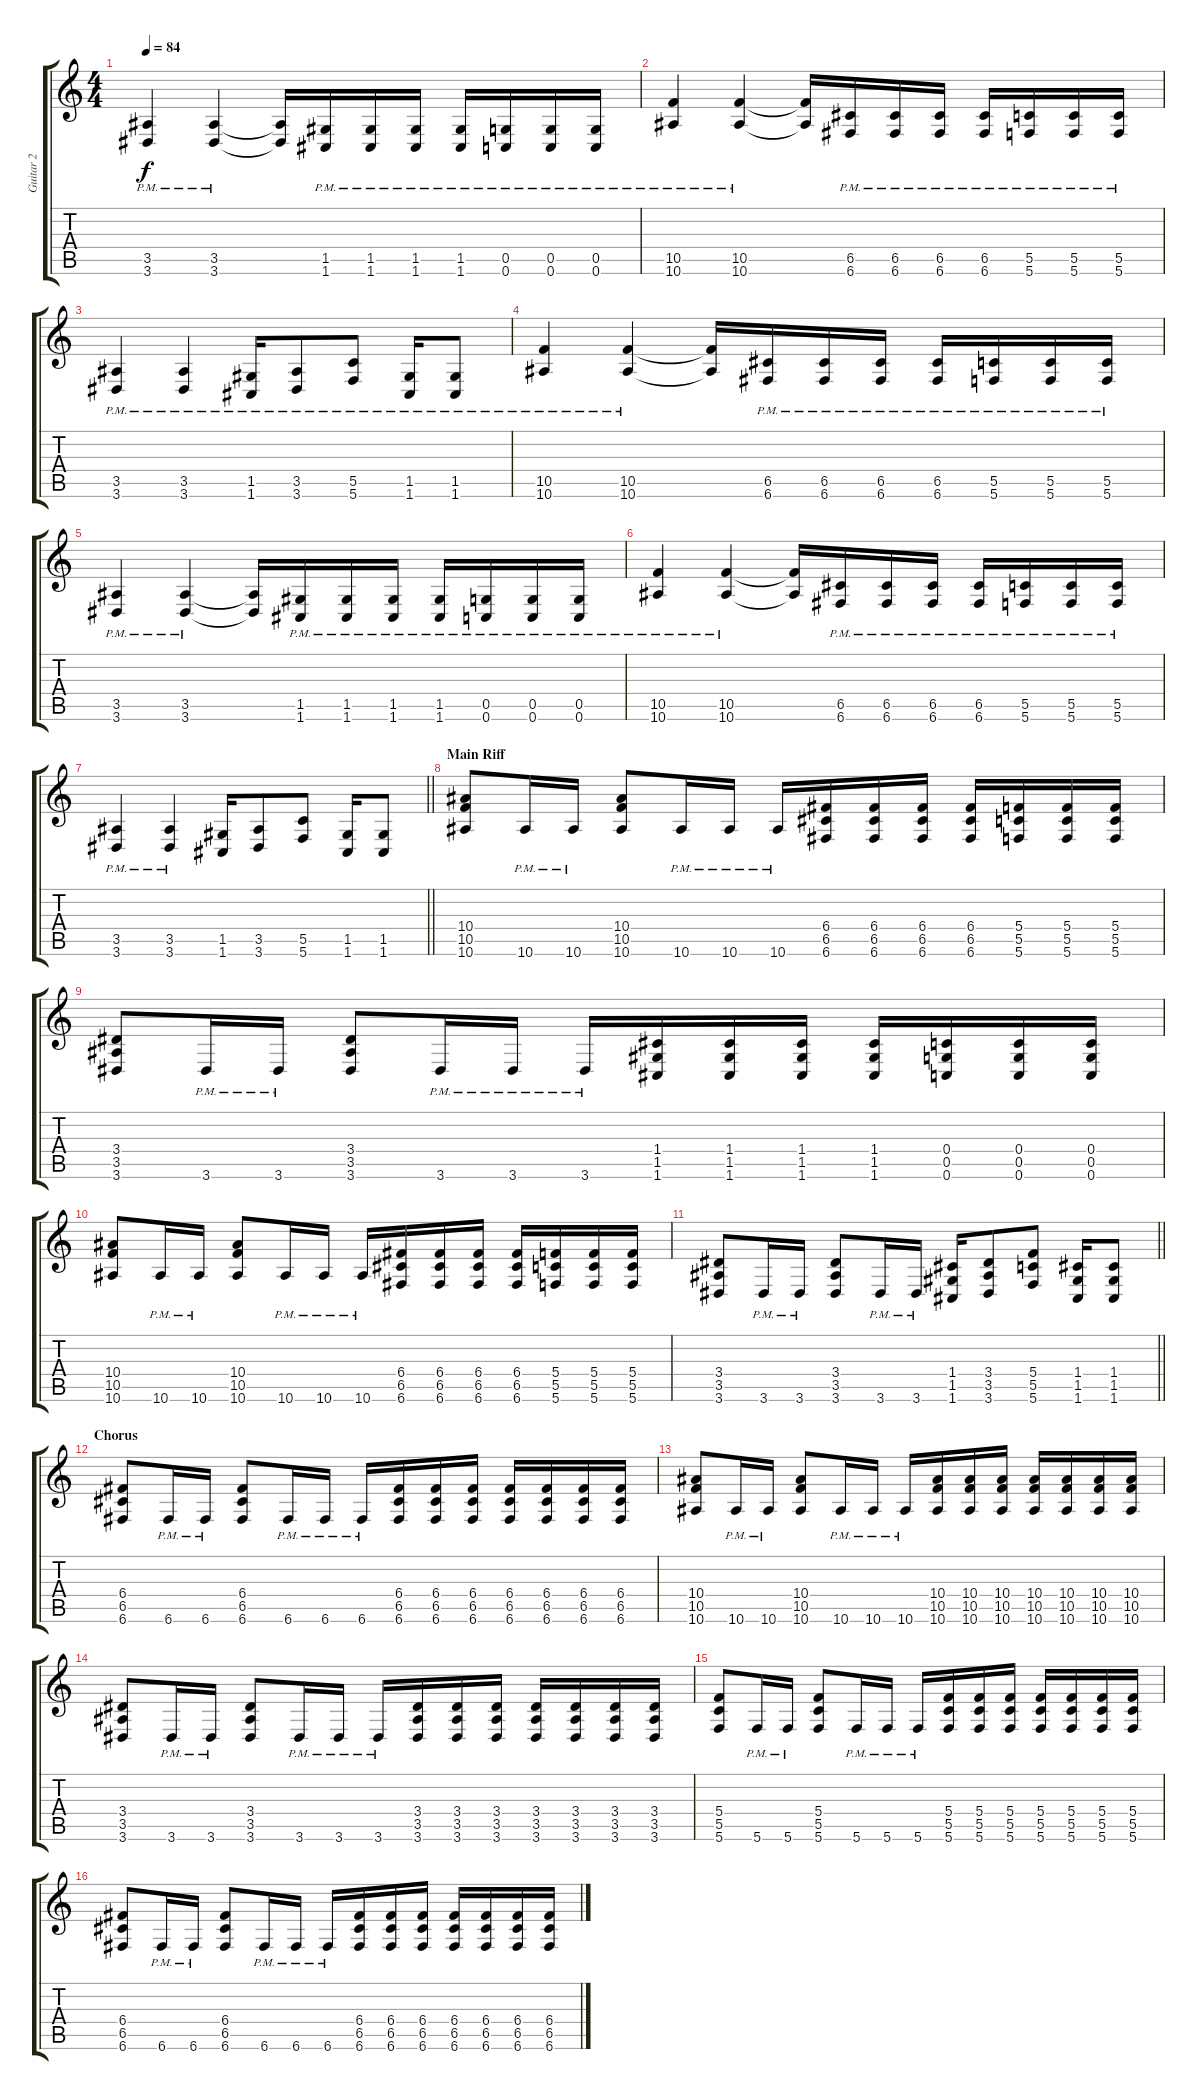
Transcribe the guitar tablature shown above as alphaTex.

\track ("Guitar 2" "Guitar 2") {instrument distortionguitar}
\staff {score tabs}
\tuning (D4 A3 F3 C3 G2 C2) {hide}
\ts (4 4)
\tempo 84
\clef g2
\ks c
(3.5{pm} 3.6{pm}).4{dy f} (3.5{pm} 3.6{pm}).4 (3.5{t} 3.6{t}).16 (1.5{pm} 1.6{pm}).16 (1.5{pm} 1.6{pm}).16 (1.5{pm} 1.6{pm}).16 (1.5{pm} 1.6{pm}).16 (0.5{pm} 0.6{pm}).16 (0.5{pm} 0.6{pm}).16 (0.5{pm} 0.6{pm}).16 |
(10.5{pm} 10.6{pm}).4 (10.5{pm} 10.6{pm}).4 (10.5{t} 10.6{t}).16 (6.5{pm} 6.6{pm}).16 (6.5{pm} 6.6{pm}).16 (6.5{pm} 6.6{pm}).16 (6.5{pm} 6.6{pm}).16 (5.5{pm} 5.6{pm}).16 (5.5{pm} 5.6{pm}).16 (5.5{pm} 5.6{pm}).16 |
(3.5{pm} 3.6{pm}).4 (3.5{pm} 3.6{pm}).4 (1.5{pm} 1.6{pm}).16 (3.5{pm} 3.6{pm}).8 (5.5{pm} 5.6{pm}).8 (1.5{pm} 1.6{pm}).16 (1.5{pm} 1.6{pm}).8 |
(10.5{pm} 10.6{pm}).4 (10.5{pm} 10.6{pm}).4 (10.5{t} 10.6{t}).16 (6.5{pm} 6.6{pm}).16 (6.5{pm} 6.6{pm}).16 (6.5{pm} 6.6{pm}).16 (6.5{pm} 6.6{pm}).16 (5.5{pm} 5.6{pm}).16 (5.5{pm} 5.6{pm}).16 (5.5{pm} 5.6{pm}).16 |
(3.5{pm} 3.6{pm}).4 (3.5{pm} 3.6{pm}).4 (3.5{t} 3.6{t}).16 (1.5{pm} 1.6{pm}).16 (1.5{pm} 1.6{pm}).16 (1.5{pm} 1.6{pm}).16 (1.5{pm} 1.6{pm}).16 (0.5{pm} 0.6{pm}).16 (0.5{pm} 0.6{pm}).16 (0.5{pm} 0.6{pm}).16 |
(10.5{pm} 10.6{pm}).4 (10.5{pm} 10.6{pm}).4 (10.5{t} 10.6{t}).16 (6.5{pm} 6.6{pm}).16 (6.5{pm} 6.6{pm}).16 (6.5{pm} 6.6{pm}).16 (6.5{pm} 6.6{pm}).16 (5.5{pm} 5.6{pm}).16 (5.5{pm} 5.6{pm}).16 (5.5{pm} 5.6{pm}).16 |
\barLineRight lightlight
(3.5{pm} 3.6{pm}).4 (3.5{pm} 3.6{pm}).4 (1.5 1.6).16 (3.5 3.6).8 (5.5 5.6).8 (1.5 1.6).16 (1.5 1.6).8 |
\section ("" "Main Riff")
(10.4 10.5 10.6).8{volume 13} 10.6{pm}.16 10.6{pm}.16 (10.4 10.5 10.6).8 10.6{pm}.16 10.6{pm}.16 10.6{pm}.16 (6.4 6.5 6.6).16 (6.4 6.5 6.6).16 (6.4 6.5 6.6).16 (6.4 6.5 6.6).16 (5.4 5.5 5.6).16 (5.4 5.5 5.6).16 (5.4 5.5 5.6).16 |
(3.4 3.5 3.6).8 3.6{pm}.16 3.6{pm}.16 (3.4 3.5 3.6).8 3.6{pm}.16 3.6{pm}.16 3.6{pm}.16 (1.4 1.5 1.6).16 (1.4 1.5 1.6).16 (1.4 1.5 1.6).16 (1.4 1.5 1.6).16 (0.4 0.5 0.6).16 (0.4 0.5 0.6).16 (0.4 0.5 0.6).16 |
(10.4 10.5 10.6).8 10.6{pm}.16 10.6{pm}.16 (10.4 10.5 10.6).8 10.6{pm}.16 10.6{pm}.16 10.6{pm}.16 (6.4 6.5 6.6).16 (6.4 6.5 6.6).16 (6.4 6.5 6.6).16 (6.4 6.5 6.6).16 (5.4 5.5 5.6).16 (5.4 5.5 5.6).16 (5.4 5.5 5.6).16 |
\barLineRight lightlight
(3.4 3.5 3.6).8 3.6{pm}.16 3.6{pm}.16 (3.4 3.5 3.6).8 3.6{pm}.16 3.6{pm}.16 (1.4 1.5 1.6).16 (3.4 3.5 3.6).8 (5.4 5.5 5.6).8 (1.4 1.5 1.6).16 (1.4 1.5 1.6).8 |
\section ("" "Chorus")
(6.4 6.5 6.6).8 6.6{pm}.16 6.6{pm}.16 (6.4 6.5 6.6).8 6.6{pm}.16 6.6{pm}.16 6.6{pm}.16 (6.4 6.5 6.6).16 (6.4 6.5 6.6).16 (6.4 6.5 6.6).16 (6.4 6.5 6.6).16 (6.4 6.5 6.6).16 (6.4 6.5 6.6).16 (6.4 6.5 6.6).16 |
(10.4 10.5 10.6).8 10.6{pm}.16 10.6{pm}.16 (10.4 10.5 10.6).8 10.6{pm}.16 10.6{pm}.16 10.6{pm}.16 (10.4 10.5 10.6).16 (10.4 10.5 10.6).16 (10.4 10.5 10.6).16 (10.4 10.5 10.6).16 (10.4 10.5 10.6).16 (10.4 10.5 10.6).16 (10.4 10.5 10.6).16 |
(3.4 3.5 3.6).8 3.6{pm}.16 3.6{pm}.16 (3.4 3.5 3.6).8 3.6{pm}.16 3.6{pm}.16 3.6{pm}.16 (3.4 3.5 3.6).16 (3.4 3.5 3.6).16 (3.4 3.5 3.6).16 (3.4 3.5 3.6).16 (3.4 3.5 3.6).16 (3.4 3.5 3.6).16 (3.4 3.5 3.6).16 |
(5.4 5.5 5.6).8 5.6{pm}.16 5.6{pm}.16 (5.4 5.5 5.6).8 5.6{pm}.16 5.6{pm}.16 5.6{pm}.16 (5.4 5.5 5.6).16 (5.4 5.5 5.6).16 (5.4 5.5 5.6).16 (5.4 5.5 5.6).16 (5.4 5.5 5.6).16 (5.4 5.5 5.6).16 (5.4 5.5 5.6).16 |
(6.4 6.5 6.6).8 6.6{pm}.16 6.6{pm}.16 (6.4 6.5 6.6).8 6.6{pm}.16 6.6{pm}.16 6.6{pm}.16 (6.4 6.5 6.6).16 (6.4 6.5 6.6).16 (6.4 6.5 6.6).16 (6.4 6.5 6.6).16 (6.4 6.5 6.6).16 (6.4 6.5 6.6).16 (6.4 6.5 6.6).16
